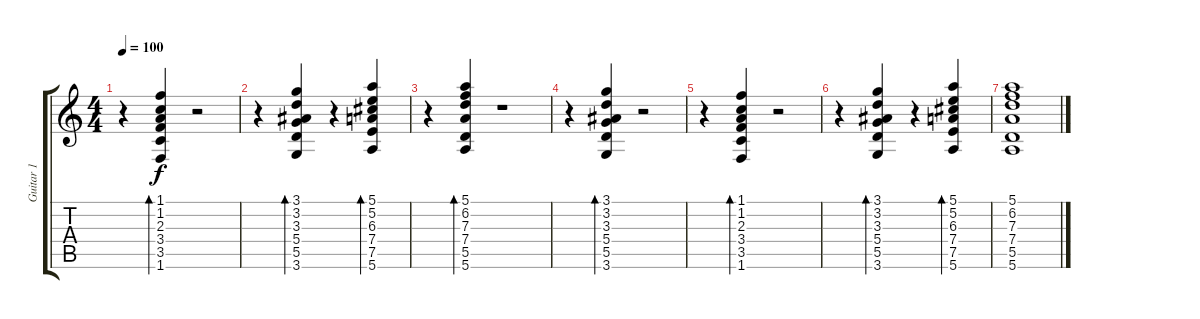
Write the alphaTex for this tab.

\track ("Guitar 1" "Guitar 1") {instrument acousticguitarsteel}
\staff {score tabs}
\tuning (E4 B3 G3 D3 A2 E2) {hide}
\ts (4 4)
\tempo 100
\clef g2
\ks c
r.4{dy f} (1.1 1.2 2.3 3.4 3.5 1.6).4{bd 30} r.2 |
r.4 (3.1 3.2 3.3 5.4 5.5 3.6).4{bd 30} r.4 (5.1 5.2 6.3 7.4 7.5 5.6).4{bd 30} |
r.4 (5.1 6.2 7.3 7.4 5.5 5.6).4{bd 30} r.1 |
r.4 (3.1 3.2 3.3 5.4 5.5 3.6).4{bd 30} r.2 |
r.4 (1.1 1.2 2.3 3.4 3.5 1.6).4{bd 30} r.2 |
r.4 (3.1 3.2 3.3 5.4 5.5 3.6).4{bd 30} r.4 (5.1 5.2 6.3 7.4 7.5 5.6).4{bd 30} |
(5.1 6.2 7.3 7.4 5.5 5.6).1
